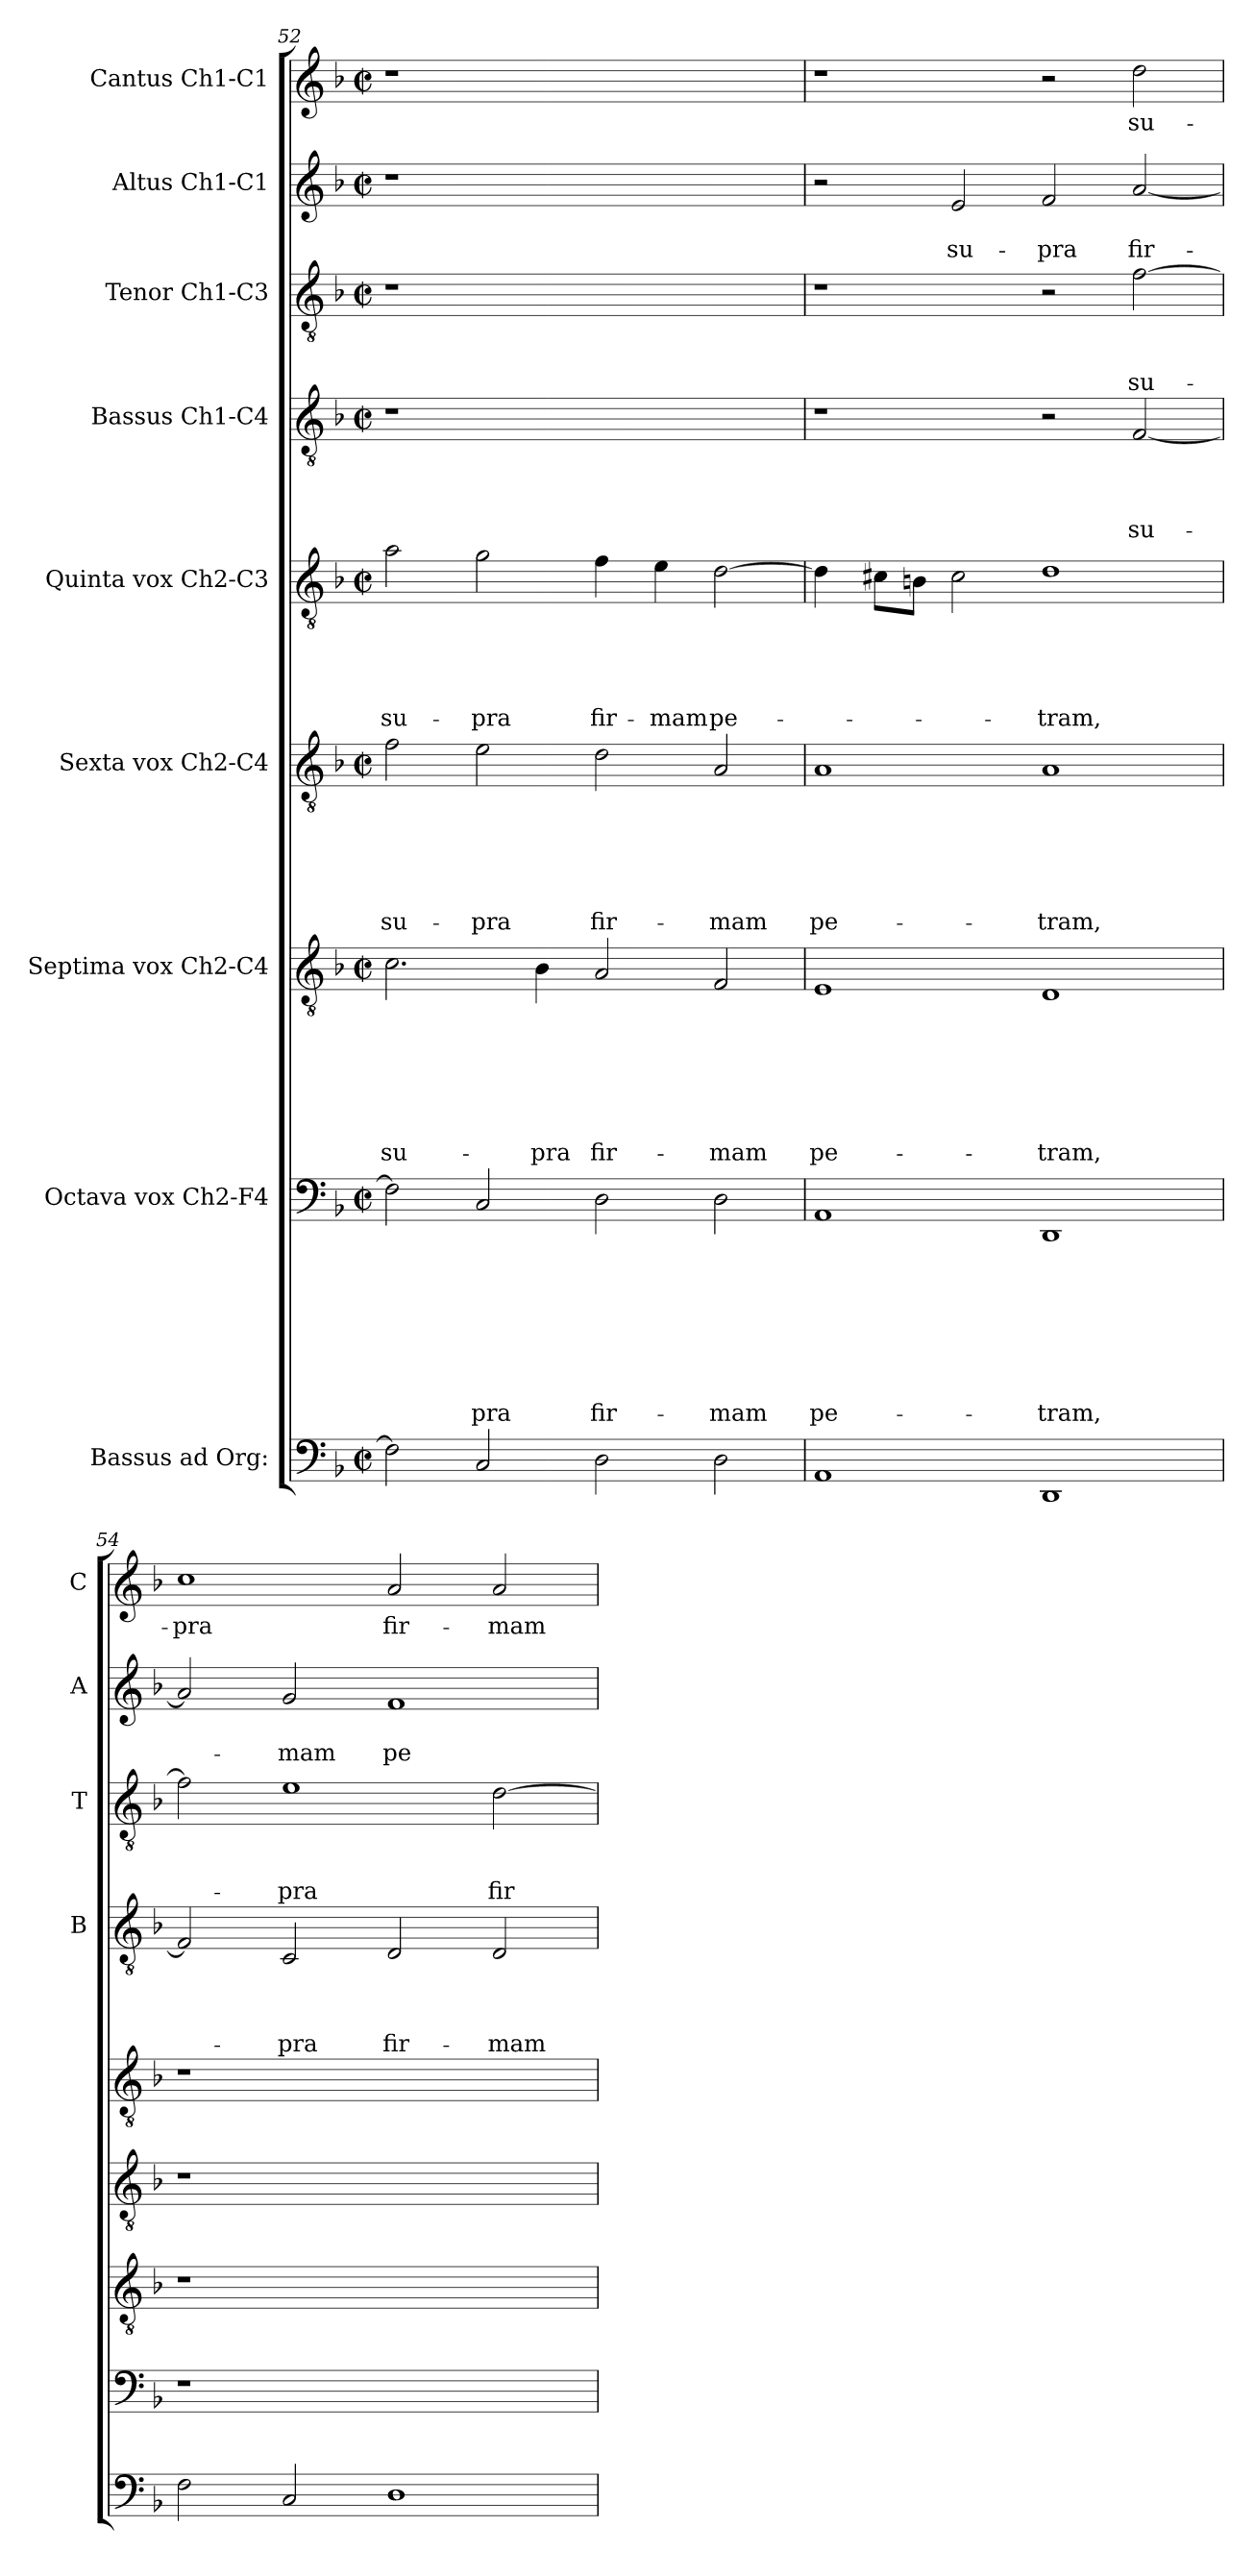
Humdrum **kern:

**kern	**kern	**text	**text	**text	**text	**text	**text	**text	**text	**kern	**text	**text	**text	**text	**text	**text	**text	**kern	**text	**text	**text	**text	**text	**text	**kern	**text	**text	**text	**text	**text	**kern	**text	**text	**text	**text	**kern	**text	**text	**text	**kern	**text	**text	**kern	**text
*part9	*part8	*part8	*part8	*part8	*part8	*part8	*part8	*part8	*part8	*part7	*part7	*part7	*part7	*part7	*part7	*part7	*part7	*part6	*part6	*part6	*part6	*part6	*part6	*part6	*part5	*part5	*part5	*part5	*part5	*part5	*part4	*part4	*part4	*part4	*part4	*part3	*part3	*part3	*part3	*part2	*part2	*part2	*part1	*part1
*staff9	*staff8	*staff8	*staff8	*staff8	*staff8	*staff8	*staff8	*staff8	*staff8	*staff7	*staff7	*staff7	*staff7	*staff7	*staff7	*staff7	*staff7	*staff6	*staff6	*staff6	*staff6	*staff6	*staff6	*staff6	*staff5	*staff5	*staff5	*staff5	*staff5	*staff5	*staff4	*staff4	*staff4	*staff4	*staff4	*staff3	*staff3	*staff3	*staff3	*staff2	*staff2	*staff2	*staff1	*staff1
*I"Bassus ad Org:	*I"Octava vox Ch2-F4	*	*	*	*	*	*	*	*	*I"Septima vox Ch2-C4	*	*	*	*	*	*	*	*I"Sexta vox Ch2-C4	*	*	*	*	*	*	*I"Quinta vox Ch2-C3	*	*	*	*	*	*I"Bassus Ch1-C4	*	*	*	*	*I"Tenor Ch1-C3	*	*	*	*I"Altus Ch1-C1	*	*	*I"Cantus Ch1-C1	*
*	*	*	*	*	*	*	*	*	*	*	*	*	*	*	*	*	*	*	*	*	*	*	*	*	*	*	*	*	*	*	*I'B	*	*	*	*	*I'T	*	*	*	*I'A	*	*	*I'C	*
*clefF4	*clefF4	*	*	*	*	*	*	*	*	*clefGv2	*	*	*	*	*	*	*	*clefGv2	*	*	*	*	*	*	*clefGv2	*	*	*	*	*	*clefGv2	*	*	*	*	*clefGv2	*	*	*	*clefG2	*	*	*clefG2	*
*k[b-]	*k[b-]	*	*	*	*	*	*	*	*	*k[b-]	*	*	*	*	*	*	*	*k[b-]	*	*	*	*	*	*	*k[b-]	*	*	*	*	*	*k[b-]	*	*	*	*	*k[b-]	*	*	*	*k[b-]	*	*	*k[b-]	*
*F:	*F:	*	*	*	*	*	*	*	*	*F:	*	*	*	*	*	*	*	*F:	*	*	*	*	*	*	*F:	*	*	*	*	*	*F:	*	*	*	*	*F:	*	*	*	*F:	*	*	*F:	*
*M2/2	*M2/2	*	*	*	*	*	*	*	*	*M2/2	*	*	*	*	*	*	*	*M2/2	*	*	*	*	*	*	*M2/2	*	*	*	*	*	*M2/2	*	*	*	*	*M2/2	*	*	*	*M2/2	*	*	*M2/2	*
*met(c|)	*met(c|)	*	*	*	*	*	*	*	*	*met(c|)	*	*	*	*	*	*	*	*met(c|)	*	*	*	*	*	*	*met(c|)	*	*	*	*	*	*met(c|)	*	*	*	*	*met(c|)	*	*	*	*met(c|)	*	*	*met(c|)	*
=52	=52	=52	=52	=52	=52	=52	=52	=52	=52	=52	=52	=52	=52	=52	=52	=52	=52	=52	=52	=52	=52	=52	=52	=52	=52	=52	=52	=52	=52	=52	=52	=52	=52	=52	=52	=52	=52	=52	=52	=52	=52	=52	=52	=52
!	!	!	!	!	!	!	!	!	!	!	!	!	!	!	!	!	!LO:LY:b	!	!	!	!	!	!	!LO:LY:b	!	!	!	!	!	!LO:LY:b	!	!	!	!	!	!	!	!	!	!	!	!	!	!
2F\]	2F\]	.	.	.	.	.	.	.	.	2.c\	.	.	.	.	.	.	su-	2f\	.	.	.	.	.	su-	2a\	.	.	.	.	su-	1r	.	.	.	.	1r	.	.	.	1r	.	.	1r	.
!	!	!	!	!	!	!	!	!	!LO:LY:b	!	!	!	!	!	!	!	!	!	!	!	!	!	!	!LO:LY:b	!	!	!	!	!	!LO:LY:b	!	!	!	!	!	!	!	!	!	!	!	!	!	!
2C/	2C/	.	.	.	.	.	.	.	-pra	.	.	.	.	.	.	.	.	2e\	.	.	.	.	.	-pra	2g\	.	.	.	.	-pra	.	.	.	.	.	.	.	.	.	.	.	.	.	.
!	!	!	!	!	!	!	!	!	!	!	!	!	!	!	!	!	!LO:LY:b	!	!	!	!	!	!	!	!	!	!	!	!	!	!	!	!	!	!	!	!	!	!	!	!	!	!	!
.	.	.	.	.	.	.	.	.	.	4B-\	.	.	.	.	.	.	-pra	.	.	.	.	.	.	.	.	.	.	.	.	.	.	.	.	.	.	.	.	.	.	.	.	.	.	.
!	!	!	!	!	!	!	!	!	!LO:LY:b	!	!	!	!	!	!	!	!LO:LY:b	!	!	!	!	!	!	!LO:LY:b	!	!	!	!	!	!LO:LY:b	!	!	!	!	!	!	!	!	!	!	!	!	!	!
2D\	2D\	.	.	.	.	.	.	.	fir-	2A/	.	.	.	.	.	.	fir-	2d\	.	.	.	.	.	fir-	4f\	.	.	.	.	fir-	1ryy	.	.	.	.	1ryy	.	.	.	1ryy	.	.	1ryy	.
!	!	!	!	!	!	!	!	!	!	!	!	!	!	!	!	!	!	!	!	!	!	!	!	!	!	!	!	!	!	!LO:LY:b	!	!	!	!	!	!	!	!	!	!	!	!	!	!
.	.	.	.	.	.	.	.	.	.	.	.	.	.	.	.	.	.	.	.	.	.	.	.	.	4e\	.	.	.	.	-mam	.	.	.	.	.	.	.	.	.	.	.	.	.	.
!	!	!	!	!	!	!	!	!	!LO:LY:b	!	!	!	!	!	!	!	!LO:LY:b	!	!	!	!	!	!	!LO:LY:b	!	!	!	!	!	!LO:LY:b	!	!	!	!	!	!	!	!	!	!	!	!	!	!
2D\	2D\	.	.	.	.	.	.	.	-mam	2F/	.	.	.	.	.	.	-mam	2A/	.	.	.	.	.	-mam	[2d\	.	.	.	.	pe-	.	.	.	.	.	.	.	.	.	.	.	.	.	.
=53	=53	=53	=53	=53	=53	=53	=53	=53	=53	=53	=53	=53	=53	=53	=53	=53	=53	=53	=53	=53	=53	=53	=53	=53	=53	=53	=53	=53	=53	=53	=53	=53	=53	=53	=53	=53	=53	=53	=53	=53	=53	=53	=53	=53
!	!	!	!	!	!	!	!	!	!LO:LY:b	!	!	!	!	!	!	!	!LO:LY:b	!	!	!	!	!	!	!LO:LY:b	!	!	!	!	!	!	!	!	!	!	!	!	!	!	!	!	!	!	!	!
1AA	1AA	.	.	.	.	.	.	.	pe-	1E	.	.	.	.	.	.	pe-	1A	.	.	.	.	.	pe-	4d\]	.	.	.	.	.	1r	.	.	.	.	1r	.	.	.	2r	.	.	1r	.
.	.	.	.	.	.	.	.	.	.	.	.	.	.	.	.	.	.	.	.	.	.	.	.	.	8c#X\L	.	.	.	.	.	.	.	.	.	.	.	.	.	.	.	.	.	.	.
.	.	.	.	.	.	.	.	.	.	.	.	.	.	.	.	.	.	.	.	.	.	.	.	.	8Bn\J	.	.	.	.	.	.	.	.	.	.	.	.	.	.	.	.	.	.	.
!	!	!	!	!	!	!	!	!	!	!	!	!	!	!	!	!	!	!	!	!	!	!	!	!	!	!	!	!	!	!	!	!	!	!	!	!	!	!	!	!	!	!LO:LY:b	!	!
.	.	.	.	.	.	.	.	.	.	.	.	.	.	.	.	.	.	.	.	.	.	.	.	.	2c#\	.	.	.	.	.	.	.	.	.	.	.	.	.	.	2e/	.	su-	.	.
!	!	!	!	!	!	!	!	!	!LO:LY:b	!	!	!	!	!	!	!	!LO:LY:b	!	!	!	!	!	!	!LO:LY:b	!	!	!	!	!	!LO:LY:b	!	!	!	!	!	!	!	!	!	!	!	!LO:LY:b	!	!
1DD	1DD	.	.	.	.	.	.	.	-tram,	1D	.	.	.	.	.	.	-tram,	1A	.	.	.	.	.	-tram,	1d	.	.	.	.	-tram,	2r	.	.	.	.	2r	.	.	.	2f/	.	-pra	2r	.
!	!	!	!	!	!	!	!	!	!	!	!	!	!	!	!	!	!	!	!	!	!	!	!	!	!	!	!	!	!	!	!	!	!	!	!LO:LY:b	!	!	!	!LO:LY:b	!	!	!LO:LY:b	!	!LO:LY:b
.	.	.	.	.	.	.	.	.	.	.	.	.	.	.	.	.	.	.	.	.	.	.	.	.	.	.	.	.	.	.	[2F/	.	.	.	su-	[2f\	.	.	su-	[2a/	.	fir-	2dd\	su-
=54	=54	=54	=54	=54	=54	=54	=54	=54	=54	=54	=54	=54	=54	=54	=54	=54	=54	=54	=54	=54	=54	=54	=54	=54	=54	=54	=54	=54	=54	=54	=54	=54	=54	=54	=54	=54	=54	=54	=54	=54	=54	=54	=54	=54
!	!	!	!	!	!	!	!	!	!	!	!	!	!	!	!	!	!	!	!	!	!	!	!	!	!	!	!	!	!	!	!	!	!	!	!	!	!	!	!	!	!	!	!	!LO:LY:b
2F\	1r	.	.	.	.	.	.	.	.	1r	.	.	.	.	.	.	.	1r	.	.	.	.	.	.	1r	.	.	.	.	.	2F/]	.	.	.	.	2f\]	.	.	.	2a/]	.	.	1cc	-pra
!	!	!	!	!	!	!	!	!	!	!	!	!	!	!	!	!	!	!	!	!	!	!	!	!	!	!	!	!	!	!	!	!	!	!	!LO:LY:b	!	!	!	!LO:LY:b	!	!	!LO:LY:b	!	!
2C/	.	.	.	.	.	.	.	.	.	.	.	.	.	.	.	.	.	.	.	.	.	.	.	.	.	.	.	.	.	.	2C/	.	.	.	-pra	1e	.	.	-pra	2g/	.	-mam	.	.
!	!	!	!	!	!	!	!	!	!	!	!	!	!	!	!	!	!	!	!	!	!	!	!	!	!	!	!	!	!	!	!	!	!	!	!LO:LY:b	!	!	!	!	!	!	!LO:LY:b	!	!LO:LY:b
1D	1ryy	.	.	.	.	.	.	.	.	1ryy	.	.	.	.	.	.	.	1ryy	.	.	.	.	.	.	1ryy	.	.	.	.	.	2D/	.	.	.	fir-	.	.	.	.	1f	.	pe-	2a/	fir-
!	!	!	!	!	!	!	!	!	!	!	!	!	!	!	!	!	!	!	!	!	!	!	!	!	!	!	!	!	!	!	!	!	!	!	!LO:LY:b	!	!	!	!LO:LY:b	!	!	!	!	!LO:LY:b
.	.	.	.	.	.	.	.	.	.	.	.	.	.	.	.	.	.	.	.	.	.	.	.	.	.	.	.	.	.	.	2D/	.	.	.	-mam	[2d\	.	.	fir-	.	.	.	2a/	-mam
=	=	=	=	=	=	=	=	=	=	=	=	=	=	=	=	=	=	=	=	=	=	=	=	=	=	=	=	=	=	=	=	=	=	=	=	=	=	=	=	=	=	=	=	=
*-	*-	*-	*-	*-	*-	*-	*-	*-	*-	*-	*-	*-	*-	*-	*-	*-	*-	*-	*-	*-	*-	*-	*-	*-	*-	*-	*-	*-	*-	*-	*-	*-	*-	*-	*-	*-	*-	*-	*-	*-	*-	*-	*-	*-
